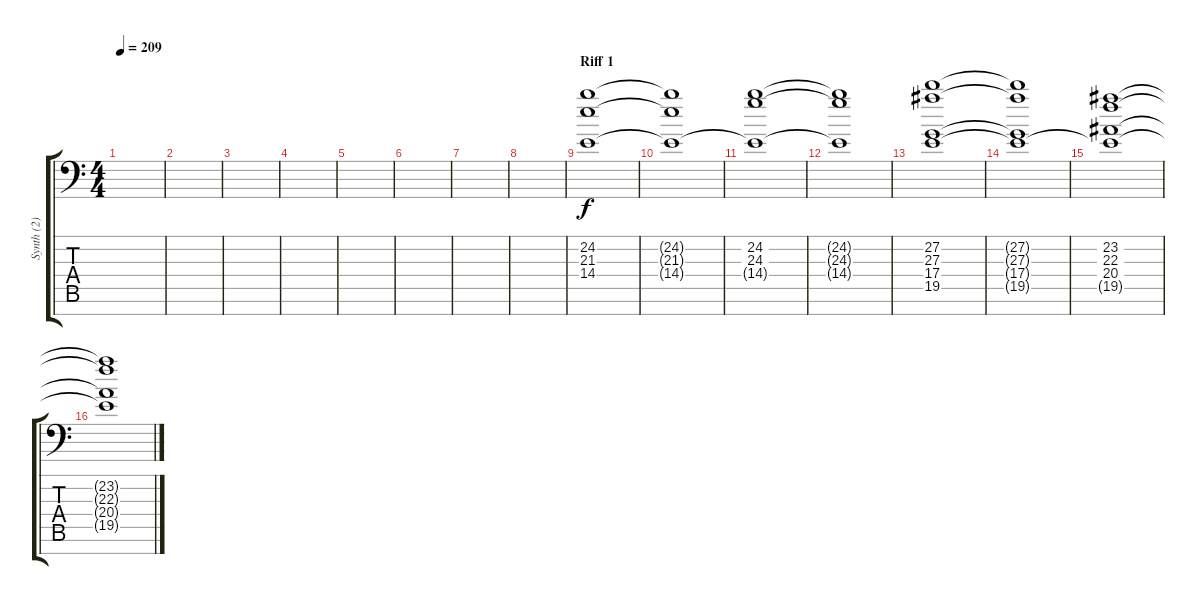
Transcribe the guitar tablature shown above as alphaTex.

\track ("Synth (2)" "Synth (2)") {instrument lead2sawtooth}
\staff {score tabs}
\tuning (B8 B3 G3 D3 A2 E2 C-1) {hide}
\ts (4 4)
\tempo 209
\clef f4
\ks c
|
|
|
|
|
|
|
|
\section ("" "Riff 1")
(24.2 21.3 14.4).1 |
(24.2{t} 21.3{t} 14.4{t}).1 |
(24.2 24.3 14.4{t}).1 |
(24.2{t} 24.3{t} 14.4{t}).1 |
(27.2 27.3 17.4 19.5).1 |
(27.2{t} 27.3{t} 17.4{t} 19.5{t}).1 |
(23.2 22.3 20.4 19.5{t}).1 |
(23.2{t} 22.3{t} 20.4{t} 19.5{t}).1
